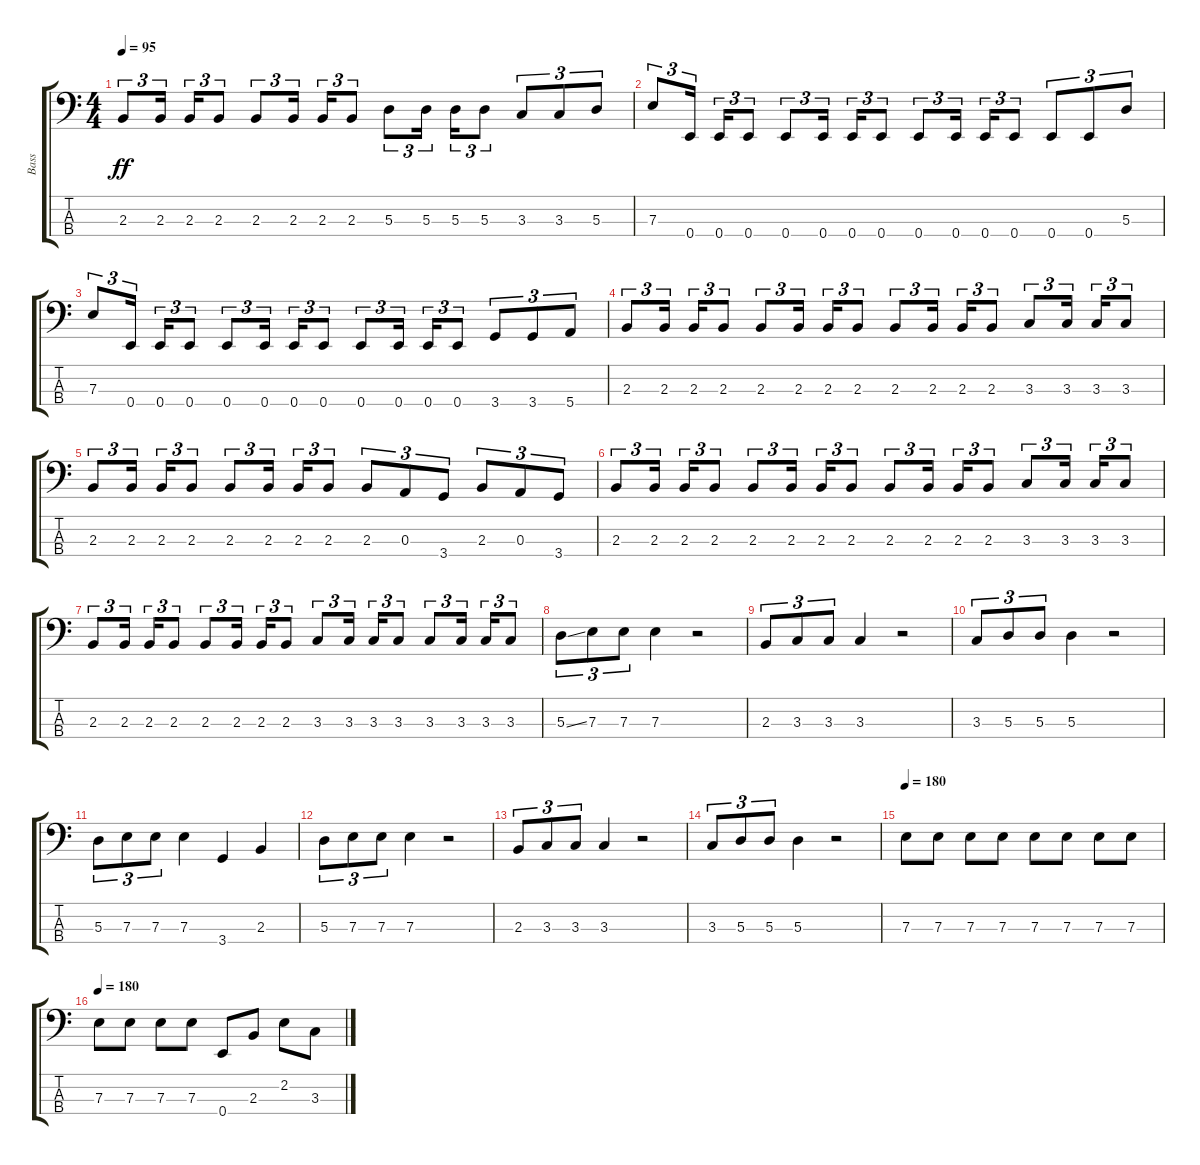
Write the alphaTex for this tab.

\track ("Bass" "Bass") {instrument electricbassfinger}
\staff {score tabs}
\tuning (G2 D2 A1 E1) {hide}
\ts (4 4)
\tempo 95
\clef f4
\ks c
2.3.8{tu (3 2) dy ff} 2.3.16{tu (3 2)} 2.3.16{tu (3 2)} 2.3.8{tu (3 2)} 2.3.8{tu (3 2)} 2.3.16{tu (3 2)} 2.3.16{tu (3 2)} 2.3.8{tu (3 2)} 5.3.8{tu (3 2)} 5.3.16{tu (3 2)} 5.3.16{tu (3 2)} 5.3.8{tu (3 2)} 3.3.8{tu (3 2)} 3.3.8{tu (3 2)} 5.3.8{tu (3 2)} |
7.3.8{tu (3 2)} 0.4.16{tu (3 2)} 0.4.16{tu (3 2)} 0.4.8{tu (3 2)} 0.4.8{tu (3 2)} 0.4.16{tu (3 2)} 0.4.16{tu (3 2)} 0.4.8{tu (3 2)} 0.4.8{tu (3 2)} 0.4.16{tu (3 2)} 0.4.16{tu (3 2)} 0.4.8{tu (3 2)} 0.4.8{tu (3 2)} 0.4.8{tu (3 2)} 5.3.8{tu (3 2)} |
7.3.8{tu (3 2)} 0.4.16{tu (3 2)} 0.4.16{tu (3 2)} 0.4.8{tu (3 2)} 0.4.8{tu (3 2)} 0.4.16{tu (3 2)} 0.4.16{tu (3 2)} 0.4.8{tu (3 2)} 0.4.8{tu (3 2)} 0.4.16{tu (3 2)} 0.4.16{tu (3 2)} 0.4.8{tu (3 2)} 3.4.8{tu (3 2)} 3.4.8{tu (3 2)} 5.4.8{tu (3 2)} |
2.3.8{tu (3 2)} 2.3.16{tu (3 2)} 2.3.16{tu (3 2)} 2.3.8{tu (3 2)} 2.3.8{tu (3 2)} 2.3.16{tu (3 2)} 2.3.16{tu (3 2)} 2.3.8{tu (3 2)} 2.3.8{tu (3 2)} 2.3.16{tu (3 2)} 2.3.16{tu (3 2)} 2.3.8{tu (3 2)} 3.3.8{tu (3 2)} 3.3.16{tu (3 2)} 3.3.16{tu (3 2)} 3.3.8{tu (3 2)} |
2.3.8{tu (3 2)} 2.3.16{tu (3 2)} 2.3.16{tu (3 2)} 2.3.8{tu (3 2)} 2.3.8{tu (3 2)} 2.3.16{tu (3 2)} 2.3.16{tu (3 2)} 2.3.8{tu (3 2)} 2.3.8{tu (3 2)} 0.3.8{tu (3 2)} 3.4.8{tu (3 2)} 2.3.8{tu (3 2)} 0.3.8{tu (3 2)} 3.4.8{tu (3 2)} |
2.3.8{tu (3 2)} 2.3.16{tu (3 2)} 2.3.16{tu (3 2)} 2.3.8{tu (3 2)} 2.3.8{tu (3 2)} 2.3.16{tu (3 2)} 2.3.16{tu (3 2)} 2.3.8{tu (3 2)} 2.3.8{tu (3 2)} 2.3.16{tu (3 2)} 2.3.16{tu (3 2)} 2.3.8{tu (3 2)} 3.3.8{tu (3 2)} 3.3.16{tu (3 2)} 3.3.16{tu (3 2)} 3.3.8{tu (3 2)} |
2.3.8{tu (3 2)} 2.3.16{tu (3 2)} 2.3.16{tu (3 2)} 2.3.8{tu (3 2)} 2.3.8{tu (3 2)} 2.3.16{tu (3 2)} 2.3.16{tu (3 2)} 2.3.8{tu (3 2)} 3.3.8{tu (3 2)} 3.3.16{tu (3 2)} 3.3.16{tu (3 2)} 3.3.8{tu (3 2)} 3.3.8{tu (3 2)} 3.3.16{tu (3 2)} 3.3.16{tu (3 2)} 3.3.8{tu (3 2)} |
5.3{ss}.8{tu (3 2)} 7.3.8{tu (3 2)} 7.3.8{tu (3 2)} 7.3.4 r.2 |
2.3.8{tu (3 2)} 3.3.8{tu (3 2)} 3.3.8{tu (3 2)} 3.3.4 r.2 |
3.3.8{tu (3 2)} 5.3.8{tu (3 2)} 5.3.8{tu (3 2)} 5.3.4 r.2 |
5.3.8{tu (3 2)} 7.3.8{tu (3 2)} 7.3.8{tu (3 2)} 7.3.4 3.4.4 2.3.4 |
5.3.8{tu (3 2)} 7.3.8{tu (3 2)} 7.3.8{tu (3 2)} 7.3.4 r.2 |
2.3.8{tu (3 2)} 3.3.8{tu (3 2)} 3.3.8{tu (3 2)} 3.3.4 r.2 |
3.3.8{tu (3 2)} 5.3.8{tu (3 2)} 5.3.8{tu (3 2)} 5.3.4 r.2 |
\tempo 180
7.3.8 7.3.8 7.3.8 7.3.8 7.3.8 7.3.8 7.3.8 7.3.8 |
\tempo 180
7.3.8 7.3.8 7.3.8 7.3.8 0.4.8 2.3.8 2.2.8 3.3.8
